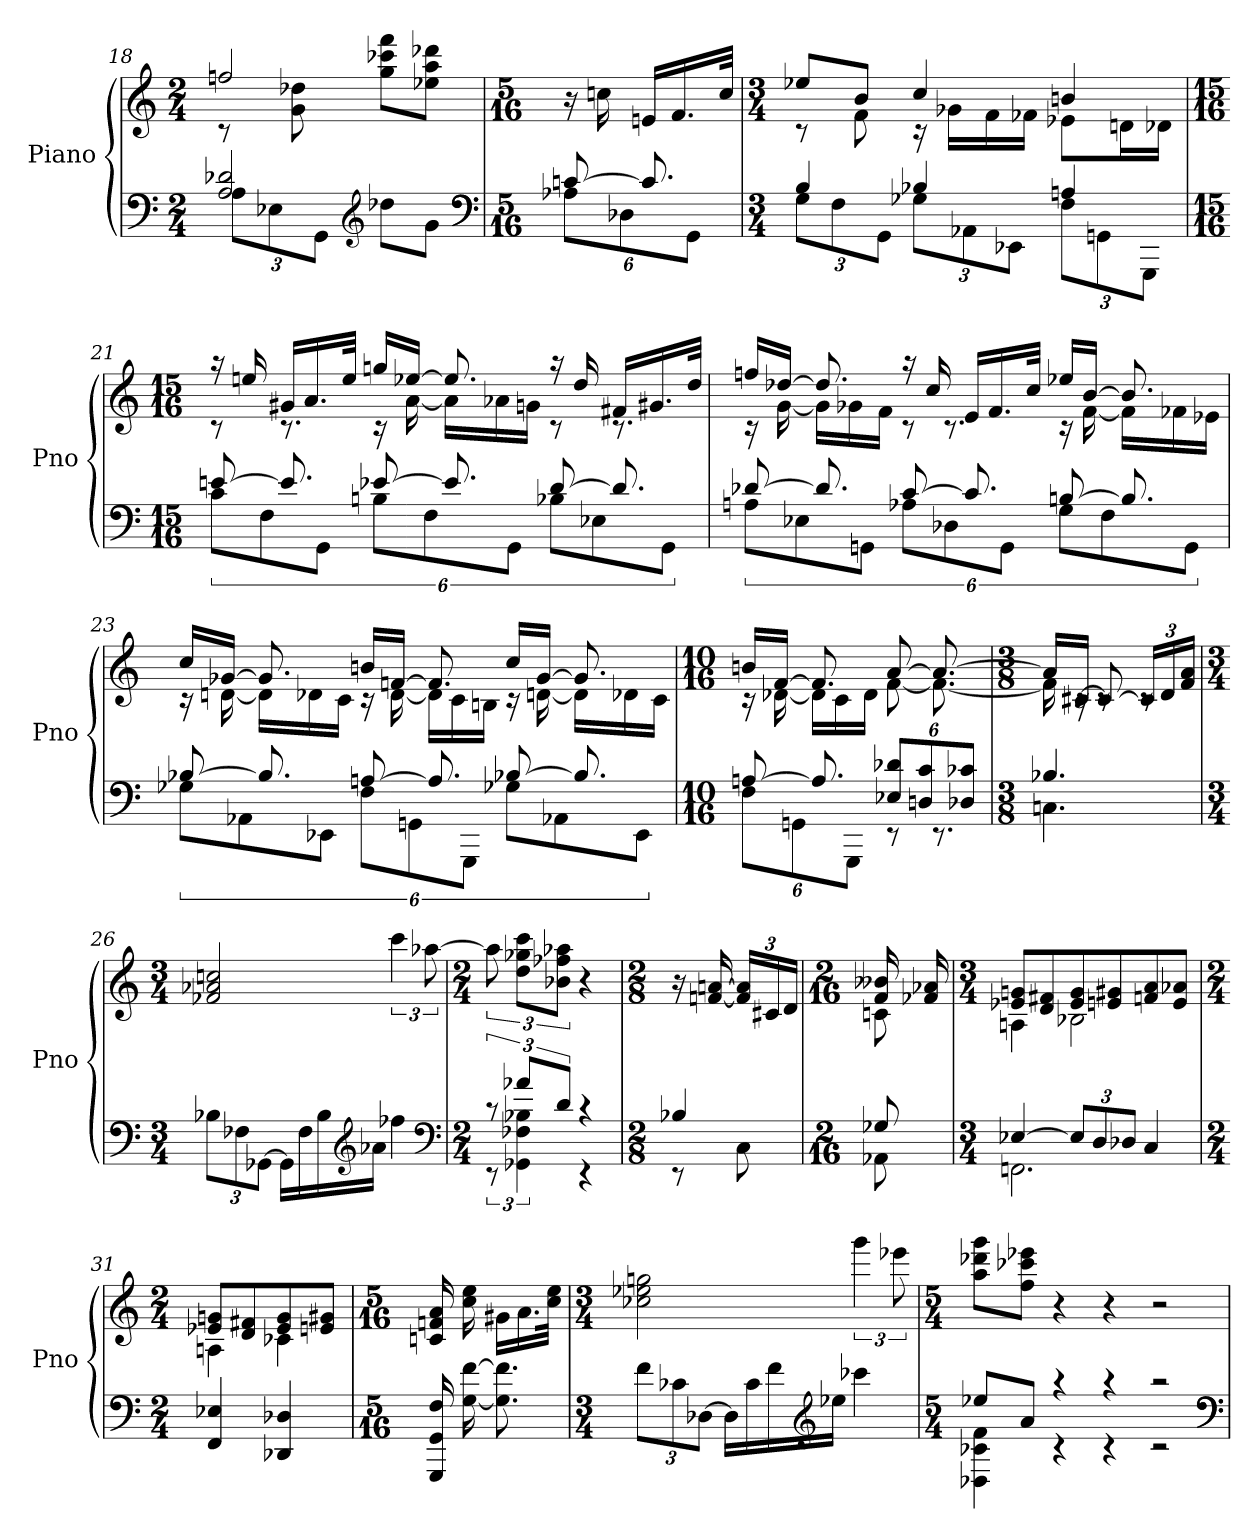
**kern	**kern
*part1	*part1
*staff2	*staff1
*I"Piano	*
*I'Pno	*
*clefF4	*clefG2
*k[]	*k[]
*C:	*C:
*M2/4	*M2/4
=18	=18
*^	*^
2A 2d-X	12AL	2ffn	8rc
.	12E-X	.	.
.	.	.	8g 8dd-X
.	12GGJ	.	.
*clefG2	*	*	*
.	8dd-XL	.	8gg 8ccc-X 8fffL
.	8gJ	.	8ee-X 8aa 8ddd-XJ
*	*	*v	*v
*clefF4	*	*
=19	=19	=19
*M5/16	*	*M5/16
[8cn	48%5A-XL	16r
.	.	16ccn
.	48%5D-X	.
8.c]	.	16enLL
.	.	16.f
.	48%5GGJ	.
.	.	32ccJJk
=20	=20	=20
*M3/4	*	*M3/4
*	*	*^
4B	12GL	8ee-XL	8rc
.	12F	.	.
.	.	8bJ	8f
.	12GGJ	.	.
4B-X	12G-XL	4cc	16rc
.	.	.	16g-XLL
.	12AA-X	.	.
.	.	.	16f
.	12EE-XJ	.	.
.	.	.	16f-XJJ
4An	12FL	4bn	8e-XL
.	12GGn	.	.
.	.	.	16dnL
.	12GGGJ	.	.
.	.	.	16d-XJJ
=21	=21	=21	=21
*M15/16	*	*M15/16	*
[8en	48%5cL	16raa	8rc
.	.	16een	.
.	48%5F	.	.
8.e]	.	16g#XLL	8.rc
.	.	16.a	.
.	48%5GGJ	.	.
.	.	32eeJJk	.
[8e-X	48%5BnL	16ggnLL	16rc
.	.	[16ee-XJJ	[16a
.	48%5F	.	.
8.e-]	.	8.ee-]	16aLL]
.	.	.	16a-X
.	48%5GGJ	.	.
.	.	.	16gnJJ
[8d	48%5B-XL	16raa	8rc
.	.	16dd	.
.	48%5E-X	.	.
8.d]	.	16f#XLL	8.rc
.	.	16.g#X	.
.	48%5GGJ	.	.
.	.	32ddJJk	.
=22	=22	=22	=22
[8d-X	48%5AnL	16ffnLL	16rc
.	.	[16dd-XJJ	[16g
.	48%5E-X	.	.
8.d-]	.	8.dd-]	16gLL]
.	.	.	16g-X
.	48%5GGnJ	.	.
.	.	.	16fJJ
[8c	48%5A-XL	16raa	8rc
.	.	16cc	.
.	48%5D-X	.	.
8.c]	.	16eLL	8.rc
.	.	16.f	.
.	48%5GGJ	.	.
.	.	32ccJJk	.
[8Bn	48%5GL	16ee-XLL	16rc
.	.	[16bJJ	[16f
.	48%5F	.	.
8.B]	.	8.b]	16fLL]
.	.	.	16f-X
.	48%5GGJ	.	.
.	.	.	16e-XJJ
=23	=23	=23	=23
[8B-X	48%5G-XL	16ccLL	16rc
.	.	[16g-XJJ	[16dn
.	48%5AA-X	.	.
8.B-]	.	8.g-]	16dLL]
.	.	.	16d-X
.	48%5EE-XJ	.	.
.	.	.	16cJJ
[8An	48%5FL	16bnLL	16rc
.	.	[16fnJJ	[16d-
.	48%5GGn	.	.
8.A]	.	8.f]	16d-LL]
.	.	.	16c
.	48%5GGGJ	.	.
.	.	.	16BnJJ
[8B-X	48%5G-XL	16ccLL	16rc
.	.	[16g-JJ	[16dn
.	48%5AA-X	.	.
8.B-]	.	8.g-]	16dLL]
.	.	.	16d-X
.	48%5EE-J	.	.
.	.	.	16cJJ
=24	=24	=24	=24
*M10/16	*	*M10/16	*
[8An	48%5FL	16bnLL	16rc
.	.	[16fJJ	[16d-X
.	48%5GGn	.	.
8.A]	.	8.f]	16d-LL]
.	.	.	16c
.	48%5GGGJ	.	.
.	.	.	16d-JJ
48%5E-X 48%5d-XL	8rEE	[8a	[8f
48%5Dn 48%5c	.	.	.
.	8.rEE	8.a_	8.f_
48%5D-X 48%5c-XJ	.	.	.
=25	=25	=25	=25
*M3/8	*	*M3/8	*
4.B-X	4.Cn	16aLL]	16f]
.	.	[16c#XJJ	16rc
.	.	8c#_	8rc
.	.	24c#LL]	8rc
.	.	24d	.
.	.	24f 24aJJ	.
*v	*v	*	*
*	*v	*v
=26	=26
*M3/4	*M3/4
12B-XL	2f-X 2a-X 2ccn
12F-X	.
[12GG-XJ	.
16GG-LL]	.
16F-	.
16B-	.
*clefG2	*
16a-XJJ	.
4ff-X	6ccc
.	[12aa-X
*clefF4	*
=27	=27
*M2/4	*M2/4
*^	*
12rc	12rEE	12aa-]
12a-XL	6GG-X 6F-X 6B-X	12dd 12gg-X 12cccL
12dJ	.	12b-X 12ff-X 12aa-XJ
4rc	4rEE	4r
=28	=28	=28
*M2/8	*	*M2/8
4B-X	8rEE	16r
.	.	[16fn [16an
.	8C	24f] 24a]LL
.	.	24c#X
.	.	24dJJ
=29	=29	=29
*M2/16	*	*M2/16
*	*	*^
8G-X	8AA-X	16f 16b--X	8cn
.	.	16f-X 16a-X	.
=30	=30	=30	=30
*M3/4	*	*M3/4	*
[4E-X	2.FFn	8e-X 8gnL	4An
.	.	8d 8f#X	.
12E-L]	.	8e- 8g	2B-X
12D	.	.	.
.	.	8en 8g#X	.
12D-XJ	.	.	.
4C	.	8fn 8a	.
.	.	8e 8a-XJ	.
*v	*v	*	*
=31	=31	=31
*M2/4	*M2/4	*
4FF 4E-X	8e-X 8gnL	4An
.	8d 8f#X	.
4DD-X 4D-X	8e- 8g	4c-X
.	8en 8g#XJ	.
*	*v	*v
=32	=32
*M5/16	*M5/16
16GGG 16GG 16F	16cn 16fn 16a
[16G [16f	16cc 16ee
8.G] 8.f]	16g#XLL
.	16.a
.	32cc 32eeJJk
=33	=33
*M3/4	*M3/4
12fL	2cc-X 2ee-X 2ggn
12c-X	.
[12D-XJ	.
16D-LL]	.
16c-	.
16f	.
*clefG2	*
16ee-XJJ	.
4ccc-X	6ggg
.	12eee-X
=34	=34
*M5/4	*M5/4
*^	*
8ee-XL	4D-X 4c-X 4f	8aa 8ddd-X 8gggL
8aJ	.	8ff 8ccc-X 8eee-XJ
4raa	4rc	4r
4raa	4rc	4r
2raa	2rc	2r
*v	*v	*
*clefF4	*
=	=
*-	*-
